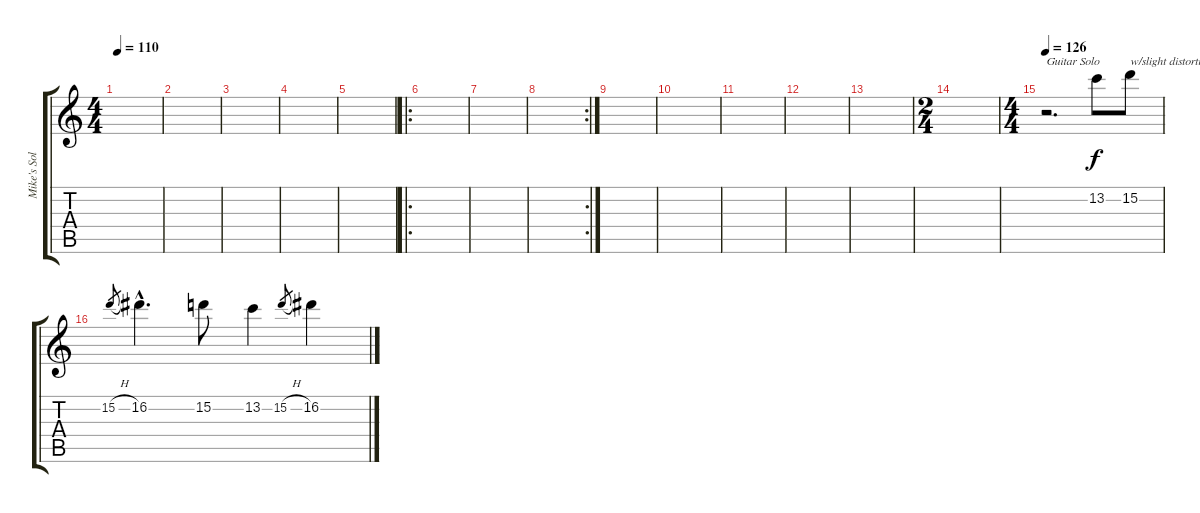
\track ("Mike's Solo" "Mike's Sol") {instrument electricguitarclean}
\staff {score tabs}
\tuning (E4 B3 G3 D3 A2 E2) {hide}
\ts (4 4)
\tempo 110
\clef g2
\ks c
|
|
|
|
|
\ro
|
|
\rc 2
|
|
|
|
|
|
\ts (2 4)
|
\ts (4 4)
\tempo 126
r.2{d txt "Guitar Solo"} 13.2.8 15.2.8{txt "w/slight distortion"} |
15.2{h}.8{gr} 16.2{hac}.4{d} 15.2.8 13.2.4 15.2{h}.8{gr} 16.2.4
